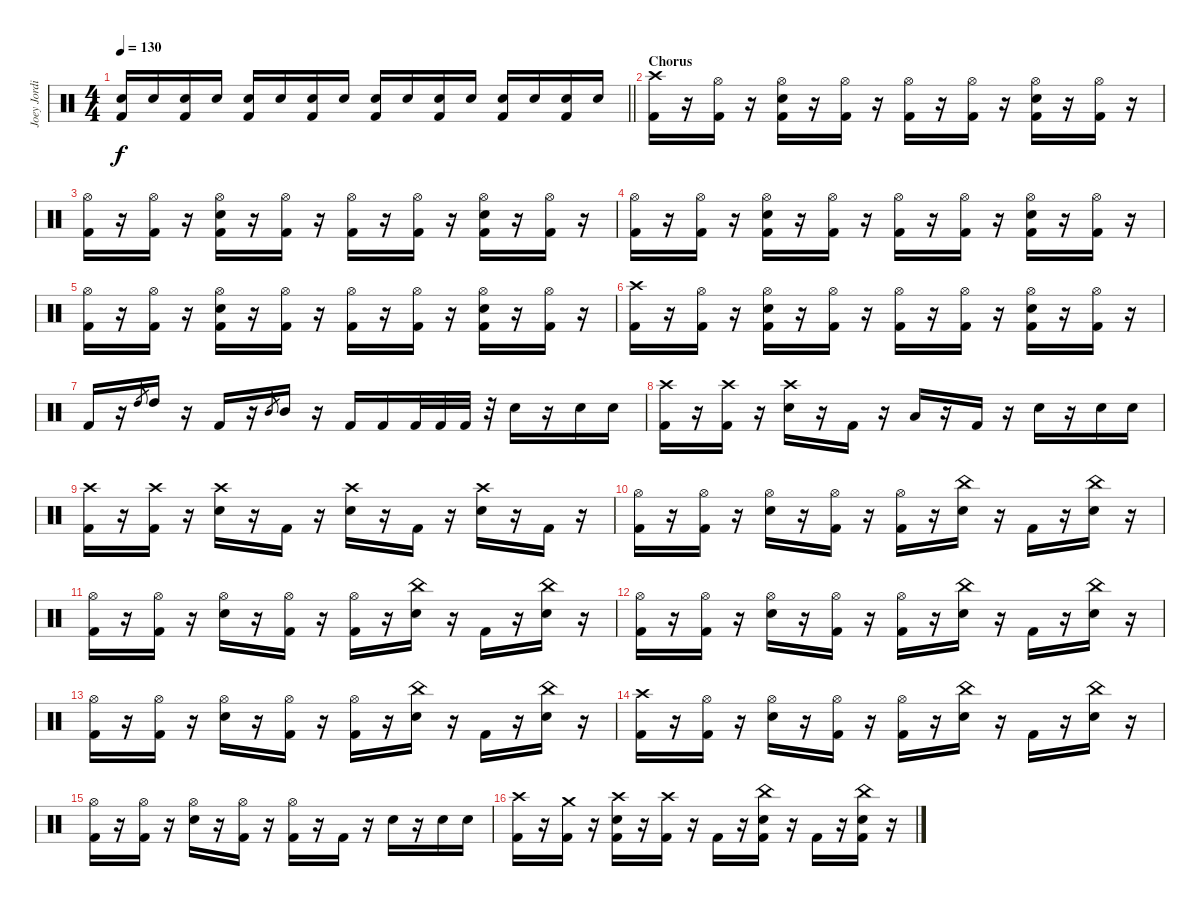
\track ("Joey Jordison" "Joey Jordi") {instrument percussion}
\staff {score}
\articulation defaults
\ts (4 4)
\tempo 130
\clef neutral
\barLineRight lightlight
\ks c
("Electric Snare (hit)" "Kick (hit) 2").16{dy f} "Electric Snare (hit)".16 ("Electric Snare (hit)" "Kick (hit) 2").16 "Electric Snare (hit)".16 ("Electric Snare (hit)" "Kick (hit) 2").16 "Electric Snare (hit)".16 ("Electric Snare (hit)" "Kick (hit) 2").16 "Electric Snare (hit)".16 ("Electric Snare (hit)" "Kick (hit) 2").16 "Electric Snare (hit)".16 ("Electric Snare (hit)" "Kick (hit) 2").16 "Electric Snare (hit)".16 ("Electric Snare (hit)" "Kick (hit) 2").16 "Electric Snare (hit)".16 ("Electric Snare (hit)" "Kick (hit) 2").16 "Electric Snare (hit)".16 |
\section ("" "Chorus")
("Crash high (hit)" "Kick (hit) 2").16 r.16 ("Hi-Hat (open)" "Kick (hit) 2").16 r.16 ("Electric Snare (hit)" "Hi-Hat (open)" "Kick (hit) 2").16 r.16 ("Hi-Hat (open)" "Kick (hit) 2").16 r.16 ("Hi-Hat (open)" "Kick (hit) 2").16 r.16 ("Hi-Hat (open)" "Kick (hit) 2").16 r.16 ("Electric Snare (hit)" "Hi-Hat (open)" "Kick (hit) 2").16 r.16 ("Hi-Hat (open)" "Kick (hit) 2").16 r.16 |
("Hi-Hat (open)" "Kick (hit) 2").16 r.16 ("Hi-Hat (open)" "Kick (hit) 2").16 r.16 ("Electric Snare (hit)" "Hi-Hat (open)" "Kick (hit) 2").16 r.16 ("Hi-Hat (open)" "Kick (hit) 2").16 r.16 ("Hi-Hat (open)" "Kick (hit) 2").16 r.16 ("Hi-Hat (open)" "Kick (hit) 2").16 r.16 ("Electric Snare (hit)" "Hi-Hat (open)" "Kick (hit) 2").16 r.16 ("Hi-Hat (open)" "Kick (hit) 2").16 r.16 |
("Hi-Hat (open)" "Kick (hit) 2").16 r.16 ("Hi-Hat (open)" "Kick (hit) 2").16 r.16 ("Electric Snare (hit)" "Hi-Hat (open)" "Kick (hit) 2").16 r.16 ("Hi-Hat (open)" "Kick (hit) 2").16 r.16 ("Hi-Hat (open)" "Kick (hit) 2").16 r.16 ("Hi-Hat (open)" "Kick (hit) 2").16 r.16 ("Electric Snare (hit)" "Hi-Hat (open)" "Kick (hit) 2").16 r.16 ("Hi-Hat (open)" "Kick (hit) 2").16 r.16 |
("Hi-Hat (open)" "Kick (hit) 2").16 r.16 ("Hi-Hat (open)" "Kick (hit) 2").16 r.16 ("Electric Snare (hit)" "Hi-Hat (open)" "Kick (hit) 2").16 r.16 ("Hi-Hat (open)" "Kick (hit) 2").16 r.16 ("Hi-Hat (open)" "Kick (hit) 2").16 r.16 ("Hi-Hat (open)" "Kick (hit) 2").16 r.16 ("Electric Snare (hit)" "Hi-Hat (open)" "Kick (hit) 2").16 r.16 ("Hi-Hat (open)" "Kick (hit) 2").16 r.16 |
("Crash high (hit)" "Kick (hit) 2").16 r.16 ("Hi-Hat (open)" "Kick (hit) 2").16 r.16 ("Electric Snare (hit)" "Hi-Hat (open)" "Kick (hit) 2").16 r.16 ("Hi-Hat (open)" "Kick (hit) 2").16 r.16 ("Hi-Hat (open)" "Kick (hit) 2").16 r.16 ("Hi-Hat (open)" "Kick (hit) 2").16 r.16 ("Electric Snare (hit)" "Hi-Hat (open)" "Kick (hit) 2").16 r.16 ("Hi-Hat (open)" "Kick (hit) 2").16 r.16 |
"Kick (hit) 2".16 r.16 "High Tom (hit)".8{gr} "High Tom (hit)".16 r.16 "Kick (hit) 2".16 r.16 "Mid Tom (hit)".8{gr} "Mid Tom (hit)".16 r.16 "Kick (hit) 2".16 "Kick (hit) 2".16 "Kick (hit) 2".32 "Kick (hit) 2".32 "Kick (hit) 2".32 r.32 "Electric Snare (hit)".16 r.16 "Electric Snare (hit)".16 "Electric Snare (hit)".16 |
("Crash high (hit)" "Kick (hit) 2").16 r.16 ("Crash high (hit)" "Kick (hit) 2").16 r.16 ("Crash high (hit)" "Electric Snare (hit)").16 r.16 "Kick (hit) 2".16 r.16 "Low Tom (hit)".16 r.16 "Kick (hit) 2".16 r.16 "Electric Snare (hit)".16 r.16 "Electric Snare (hit)".16 "Electric Snare (hit)".16 |
("Crash high (hit)" "Kick (hit) 2").16 r.16 ("Crash high (hit)" "Kick (hit) 2").16 r.16 ("Crash high (hit)" "Electric Snare (hit)").16 r.16 "Kick (hit) 2".16 r.16 ("Crash high (hit)" "Electric Snare (hit)").16 r.16 "Kick (hit) 2".16 r.16 ("Crash high (hit)" "Electric Snare (hit)").16 r.16 "Kick (hit) 2".16 r.16 |
("Hi-Hat (open)" "Kick (hit) 2").16 r.16 ("Hi-Hat (open)" "Kick (hit) 2").16 r.16 ("Electric Snare (hit)" "Hi-Hat (open)").16 r.16 ("Hi-Hat (open)" "Kick (hit) 2").16 r.16 ("Hi-Hat (open)" "Kick (hit) 2").16 r.16 ("Electric Snare (hit)" "China (hit)").16 r.16 "Kick (hit) 2".16 r.16 ("Electric Snare (hit)" "China (hit)").16 r.16 |
("Hi-Hat (open)" "Kick (hit) 2").16 r.16 ("Hi-Hat (open)" "Kick (hit) 2").16 r.16 ("Electric Snare (hit)" "Hi-Hat (open)").16 r.16 ("Hi-Hat (open)" "Kick (hit) 2").16 r.16 ("Hi-Hat (open)" "Kick (hit) 2").16 r.16 ("Electric Snare (hit)" "China (hit)").16 r.16 "Kick (hit) 2".16 r.16 ("Electric Snare (hit)" "China (hit)").16 r.16 |
("Hi-Hat (open)" "Kick (hit) 2").16 r.16 ("Hi-Hat (open)" "Kick (hit) 2").16 r.16 ("Electric Snare (hit)" "Hi-Hat (open)").16 r.16 ("Hi-Hat (open)" "Kick (hit) 2").16 r.16 ("Hi-Hat (open)" "Kick (hit) 2").16 r.16 ("Electric Snare (hit)" "China (hit)").16 r.16 "Kick (hit) 2".16 r.16 ("Electric Snare (hit)" "China (hit)").16 r.16 |
("Hi-Hat (open)" "Kick (hit) 2").16 r.16 ("Hi-Hat (open)" "Kick (hit) 2").16 r.16 ("Electric Snare (hit)" "Hi-Hat (open)").16 r.16 ("Hi-Hat (open)" "Kick (hit) 2").16 r.16 ("Hi-Hat (open)" "Kick (hit) 2").16 r.16 ("Electric Snare (hit)" "China (hit)").16 r.16 "Kick (hit) 2".16 r.16 ("Electric Snare (hit)" "China (hit)").16 r.16 |
("Crash high (hit)" "Kick (hit) 2").16 r.16 ("Hi-Hat (open)" "Kick (hit) 2").16 r.16 ("Electric Snare (hit)" "Hi-Hat (open)").16 r.16 ("Hi-Hat (open)" "Kick (hit) 2").16 r.16 ("Hi-Hat (open)" "Kick (hit) 2").16 r.16 ("Electric Snare (hit)" "China (hit)").16 r.16 "Kick (hit) 2".16 r.16 ("Electric Snare (hit)" "China (hit)").16 r.16 |
("Hi-Hat (open)" "Kick (hit) 2").16 r.16 ("Hi-Hat (open)" "Kick (hit) 2").16 r.16 ("Electric Snare (hit)" "Hi-Hat (open)").16 r.16 ("Hi-Hat (open)" "Kick (hit) 2").16 r.16 ("Hi-Hat (open)" "Kick (hit) 2").16 r.16 "Kick (hit) 2".16 r.16 "Electric Snare (hit)".16 r.16 "Electric Snare (hit)".16 "Electric Snare (hit)".16 |
("Crash high (hit)" "Kick (hit) 2").16 r.16 ("Crash medium (hit)" "Kick (hit) 2").16 r.16 ("Crash high (hit)" "Electric Snare (hit)" "Kick (hit) 2").16 r.16 ("Crash high (hit)" "Kick (hit) 2").16 r.16 "Kick (hit) 2".16 r.16 ("Electric Snare (hit)" "China (hit)" "Kick (hit) 2").16 r.16 "Kick (hit) 2".16 r.16 ("Electric Snare (hit)" "China (hit)" "Kick (hit) 2").16 r.16
